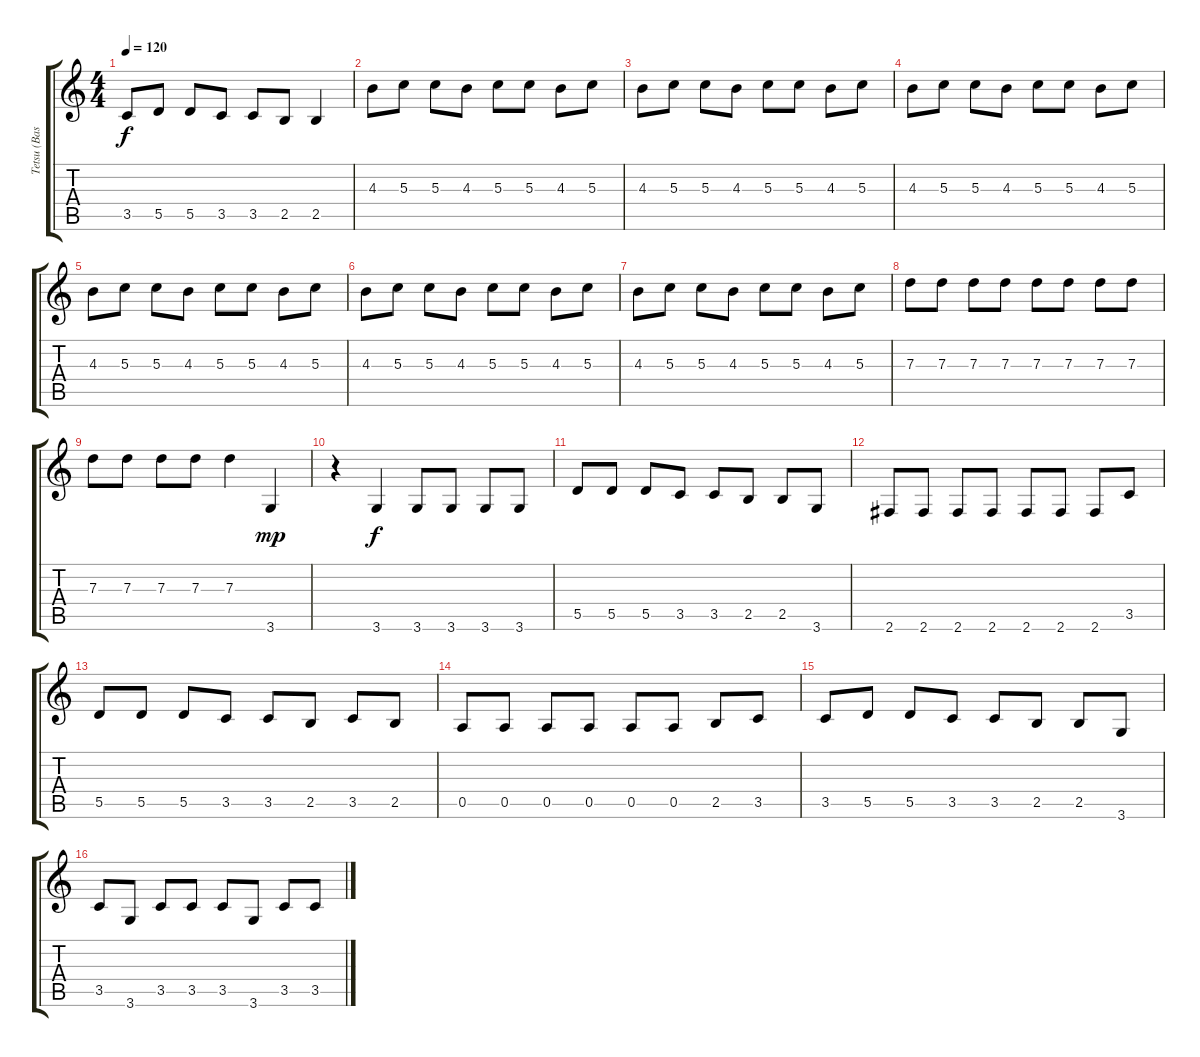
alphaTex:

\track ("Tetsu (Bass)" "Tetsu (Bas") {instrument electricbasspick}
\staff {score tabs}
\tuning (E4 B3 G3 D3 A2 E2) {hide}
\ts (4 4)
\tempo 120
\clef g2
\ks c
3.5.8{dy f} 5.5.8 5.5.8 3.5.8 3.5.8 2.5.8 2.5.4 |
4.3.8 5.3.8 5.3.8 4.3.8 5.3.8 5.3.8 4.3.8 5.3.8 |
4.3.8 5.3.8 5.3.8 4.3.8 5.3.8 5.3.8 4.3.8 5.3.8 |
4.3.8 5.3.8 5.3.8 4.3.8 5.3.8 5.3.8 4.3.8 5.3.8 |
4.3.8 5.3.8 5.3.8 4.3.8 5.3.8 5.3.8 4.3.8 5.3.8 |
4.3.8 5.3.8 5.3.8 4.3.8 5.3.8 5.3.8 4.3.8 5.3.8 |
4.3.8 5.3.8 5.3.8 4.3.8 5.3.8 5.3.8 4.3.8 5.3.8 |
7.3.8 7.3.8 7.3.8 7.3.8 7.3.8 7.3.8 7.3.8 7.3.8 |
7.3.8 7.3.8 7.3.8 7.3.8 7.3.4 3.6.4{dy mp} |
r.4 3.6.4{dy f} 3.6.8 3.6.8 3.6.8 3.6.8 |
5.5.8 5.5.8 5.5.8 3.5.8 3.5.8 2.5.8 2.5.8 3.6.8 |
2.6.8 2.6.8 2.6.8 2.6.8 2.6.8 2.6.8 2.6.8 3.5.8 |
5.5.8 5.5.8 5.5.8 3.5.8 3.5.8 2.5.8 3.5.8 2.5.8 |
0.5.8 0.5.8 0.5.8 0.5.8 0.5.8 0.5.8 2.5.8 3.5.8 |
3.5.8 5.5.8 5.5.8 3.5.8 3.5.8 2.5.8 2.5.8 3.6.8 |
3.5.8 3.6.8 3.5.8 3.5.8 3.5.8 3.6.8 3.5.8 3.5.8
